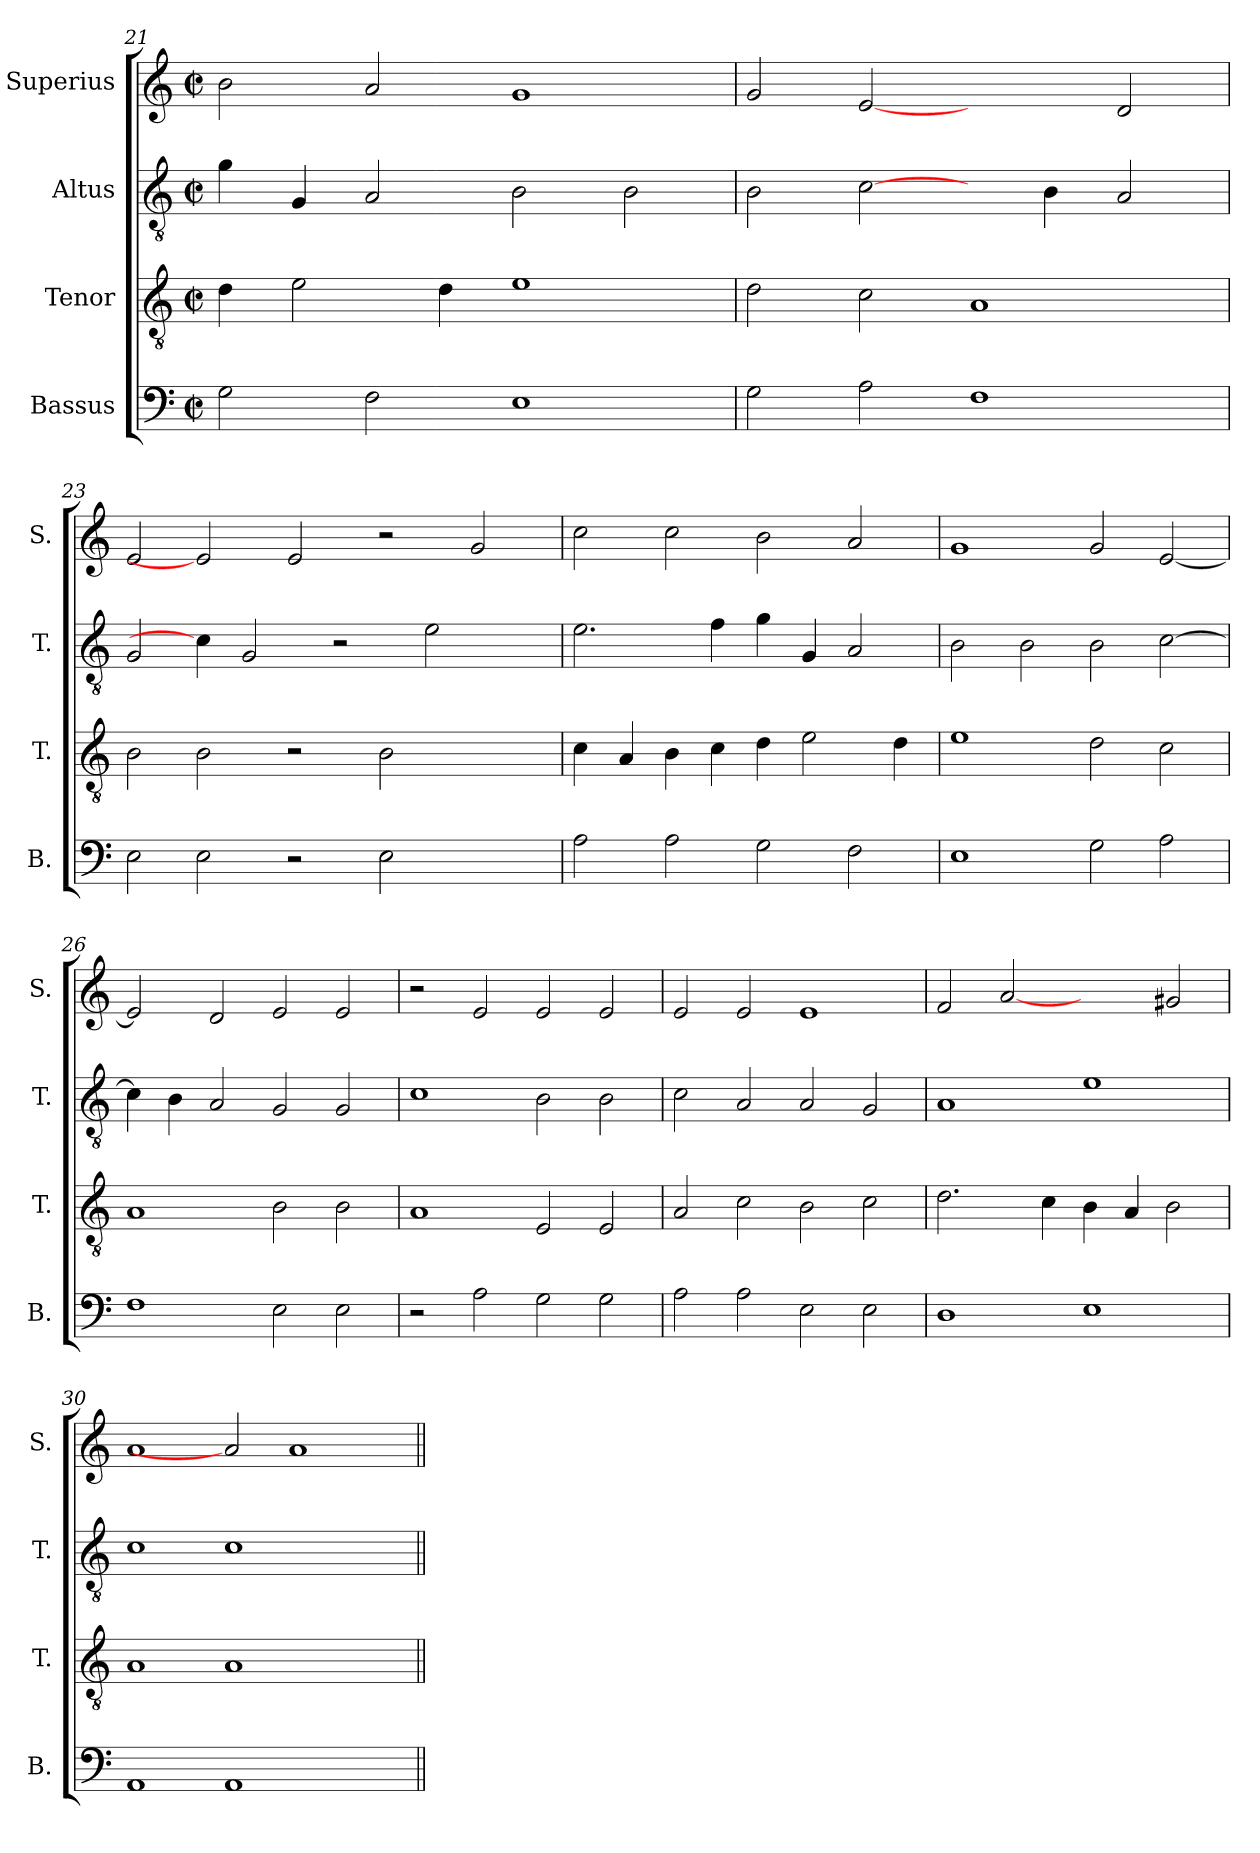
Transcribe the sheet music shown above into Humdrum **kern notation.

**kern	**kern	**kern	**kern
*part4	*part3	*part2	*part1
*staff4	*staff3	*staff2	*staff1
*I"Bassus	*I"Tenor	*I"Altus	*I"Superius
*I'B.	*I'T.	*I'T.	*I'S.
!!LO:LB:g=z
*clefF4	*clefGv2	*clefGv2	*clefG2
*	*ITrd7c12	*ITrd7c12	*
*k[]	*k[]	*k[]	*k[]
*C:	*C:	*C:	*C:
*M2/2	*M2/2	*M2/2	*M2/2
*met(c|)	*met(c|)	*met(c|)	*met(c|)
=21	=21	=21	=21
2Gi\	4Di\	4Gi\	2bi\
.	2Ei\	4GGi/	.
2Fi\	.	2AAi/	2ai/
.	4Di\	.	.
1Ei	1Ei	2BBi\	1gi
.	.	2BBi\	.
=22	=22	=22	=22
2Gi\	2Di\	2BBi\	2gi/
2Ai\	2Ci\	[2Ci\	[2ei
1Fi	1AAi	4ryy	2ryy
.	.	4BBi\	.
.	.	2AAi/	2di/
=23	=23	=23	=23
2Ei\	2BBi\	2GGi/	2ei/
2Ei\	2BBi\	4Ci\]	2ei]
.	.	2GGi/	.
2r	2r	.	2ei/
.	.	2r	.
2Ei\	2BBi\	.	2r
.	.	2Ei\	.
2ryy	2ryy	.	2gi/
.	.	4ryy	.
=24	=24	=24	=24
2Ai\	4Ci\	2.Ei\	2cci\
.	4AAi/	.	.
2Ai\	4BBi\	.	2cci\
.	4Ci\	4Fi\	.
2Gi\	4Di\	4Gi\	2bi\
.	2Ei\	4GGi/	.
2Fi\	.	2AAi/	2ai/
.	4Di\	.	.
=25	=25	=25	=25
1Ei	1Ei	2BBi\	1gi
.	.	2BBi\	.
2Gi\	2Di\	2BBi\	2gi/
2Ai\	2Ci\	[>2Ci\	[<2ei/
!!LO:LB:g=z
=26	=26	=26	=26
1Fi	1AAi	4Ci\]	2ei/]
.	.	4BBi\	.
.	.	2AAi/	2di/
2Ei\	2BBi\	2GGi/	2ei/
2Ei\	2BBi\	2GGi/	2ei/
=27	=27	=27	=27
2r	1AAi	1Ci	2r
2Ai\	.	.	2ei/
2Gi\	2EEi/	2BBi\	2ei/
2Gi\	2EEi/	2BBi\	2ei/
=28	=28	=28	=28
2Ai\	2AAi/	2Ci\	2ei/
2Ai\	2Ci\	2AAi/	2ei/
2Ei\	2BBi\	2AAi/	1ei
2Ei\	2Ci\	2GGi/	.
=29	=29	=29	=29
1Di	2.Di\	1AAi	2fi/
.	.	.	[2ai
.	4Ci\	.	.
1Ei	4BBi\	1Ei	2ryy
.	4AAi/	.	.
.	2BBi\	.	2g#Xi/
=30	=30	=30	=30
1AAi	1AAi	1Ci	1ai
1AAi	1AAi	1Ci	2ai]
.	.	.	1ai
2ryy	2ryy	2ryy	.
=||	=||	=||	=||
*-	*-	*-	*-
